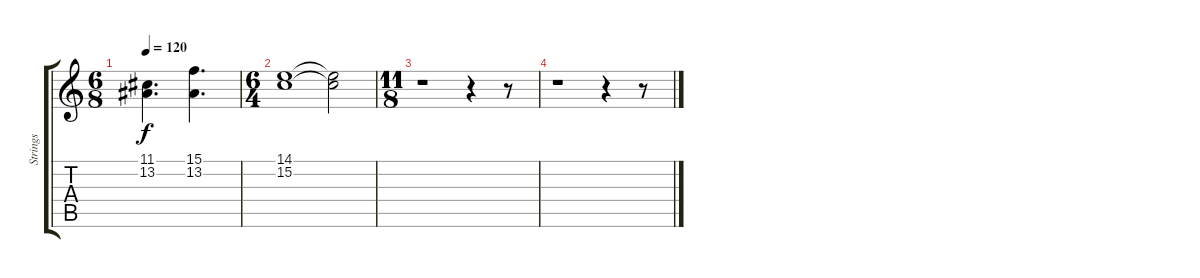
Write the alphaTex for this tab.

\track ("Strings" "Strings") {instrument synthstrings1}
\staff {score tabs}
\tuning (D4 A3 F3 C3 G2 D2) {hide}
\ts (6 8)
\tempo 120
\clef g2
\ks c
(11.1 13.2).4{d dy f} (15.1 13.2).4{d} |
\ts (6 4)
(14.1 15.2).1 (14.1{t} 15.2{t}).2 |
\ts (11 8)
r.1 r.4 r.8 |
r.1 r.4 r.8
